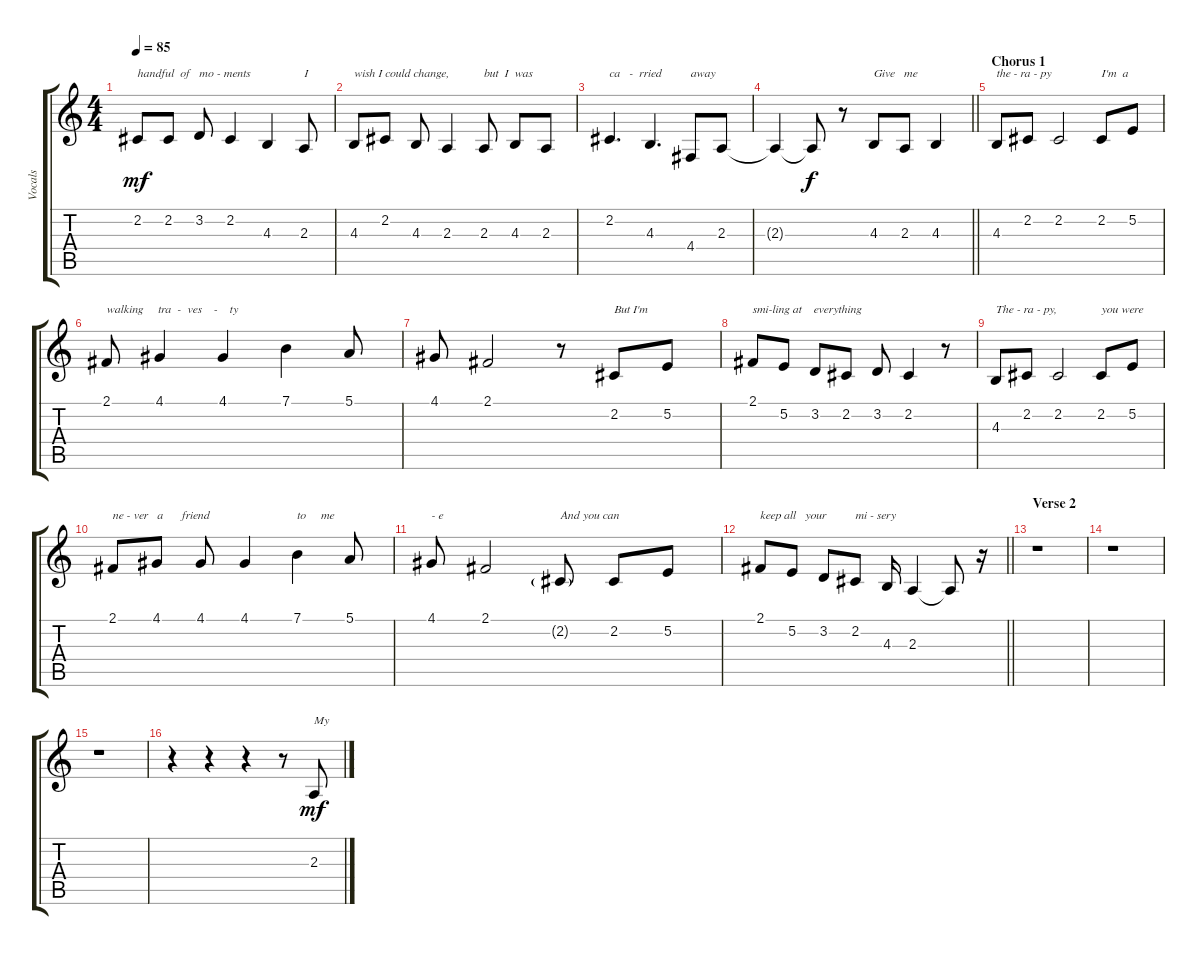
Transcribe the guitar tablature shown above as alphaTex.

\track ("Vocals" "Vocals") {instrument tenorsax}
\staff {score tabs}
\tuning (E4 B3 G3 D3 A2 E2) {hide}
\ts (4 4)
\tempo 85
\clef g2
\ks c
2.2.8{txt "handful  of   mo - ments" dy mf} 2.2.8 3.2.8 2.2.4 4.3.4 2.3.8{txt "I"} |
4.3.8{txt "wish I could change,"} 2.2.8 4.3.8 2.3.4 2.3.8{txt "but  I  was"} 4.3.8 2.3.8 |
2.2.4{d txt "ca   -  rried"} 4.3.4{d} 4.4.8{txt "away"} 2.3.8 |
\barLineRight lightlight
2.3{t}.4 2.3{t}.8{dy f} r.8 4.3.8{txt "Give   me"} 2.3.8 4.3.4 |
\section ("" "Chorus 1")
4.3.8{txt "the - ra - py"} 2.2.8 2.2.2 2.2.8{txt "I'm  a"} 5.2.8 |
2.1.8{txt "walking     tra  -  ves    -    ty"} 4.1.4 4.1.4 7.1.4 5.1.8 |
4.1.8 2.1.2 r.8 2.2.8{txt "But I'm"} 5.2.8 |
2.1.8{txt "smi-ling at    everything"} 5.2.8 3.2.8 2.2.8 3.2.8 2.2.4 r.8 |
4.3.8{txt "The - ra - py,"} 2.2.8 2.2.2 2.2.8{txt "you were"} 5.2.8 |
2.1.8{txt "ne - ver   a      friend"} 4.1.8 4.1.8 4.1.4 7.1.4{txt "to     me"} 5.1.8 |
4.1.8{txt "- e"} 2.1.2 2.2{g}.8{txt "And you can"} 2.2.8 5.2.8 |
\barLineRight lightlight
2.1.8{txt "keep all   your"} 5.2.8 3.2.8 2.2.8{txt "mi - sery"} 4.3.16 2.3.4 2.3{t}.8 r.16 |
\section ("" "Verse 2")
r.1 |
r.1 |
r.1 |
r.4 r.4 r.4 r.8 2.3.8{txt "My" dy mf}
